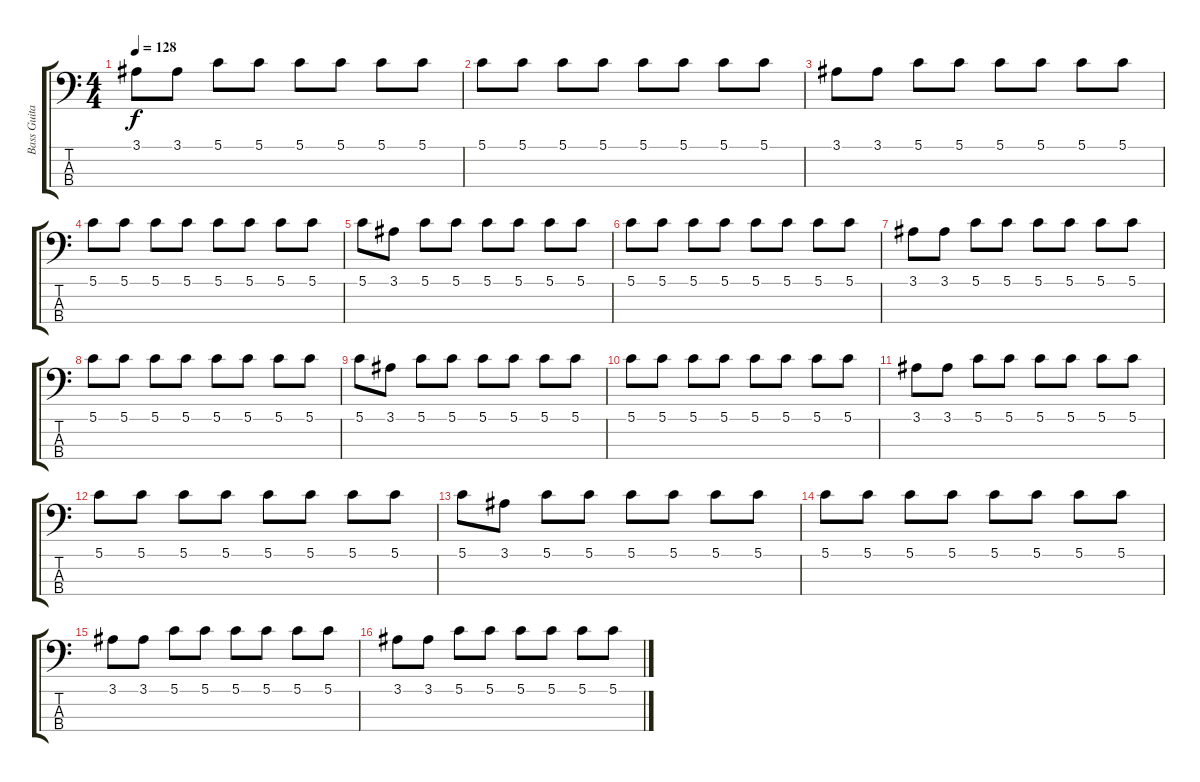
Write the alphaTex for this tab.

\track ("Bass Guitar " "Bass Guita") {instrument synthbass1}
\staff {score tabs}
\tuning (G2 D2 A1 E1) {hide}
\ts (4 4)
\tempo 128
\clef f4
\ks c
3.1.8{dy f} 3.1.8 5.1.8 5.1.8 5.1.8 5.1.8 5.1.8 5.1.8 |
5.1.8 5.1.8 5.1.8 5.1.8 5.1.8 5.1.8 5.1.8 5.1.8 |
3.1.8 3.1.8 5.1.8 5.1.8 5.1.8 5.1.8 5.1.8 5.1.8 |
5.1.8 5.1.8 5.1.8 5.1.8 5.1.8 5.1.8 5.1.8 5.1.8 |
5.1.8 3.1.8 5.1.8 5.1.8 5.1.8 5.1.8 5.1.8 5.1.8 |
5.1.8 5.1.8 5.1.8 5.1.8 5.1.8 5.1.8 5.1.8 5.1.8 |
3.1.8 3.1.8 5.1.8 5.1.8 5.1.8 5.1.8 5.1.8 5.1.8 |
5.1.8 5.1.8 5.1.8 5.1.8 5.1.8 5.1.8 5.1.8 5.1.8 |
5.1.8 3.1.8 5.1.8 5.1.8 5.1.8 5.1.8 5.1.8 5.1.8 |
5.1.8 5.1.8 5.1.8 5.1.8 5.1.8 5.1.8 5.1.8 5.1.8 |
3.1.8 3.1.8 5.1.8 5.1.8 5.1.8 5.1.8 5.1.8 5.1.8 |
5.1.8 5.1.8 5.1.8 5.1.8 5.1.8 5.1.8 5.1.8 5.1.8 |
5.1.8 3.1.8 5.1.8 5.1.8 5.1.8 5.1.8 5.1.8 5.1.8 |
5.1.8 5.1.8 5.1.8 5.1.8 5.1.8 5.1.8 5.1.8 5.1.8 |
3.1.8 3.1.8 5.1.8 5.1.8 5.1.8 5.1.8 5.1.8 5.1.8 |
3.1.8 3.1.8 5.1.8 5.1.8 5.1.8 5.1.8 5.1.8 5.1.8
